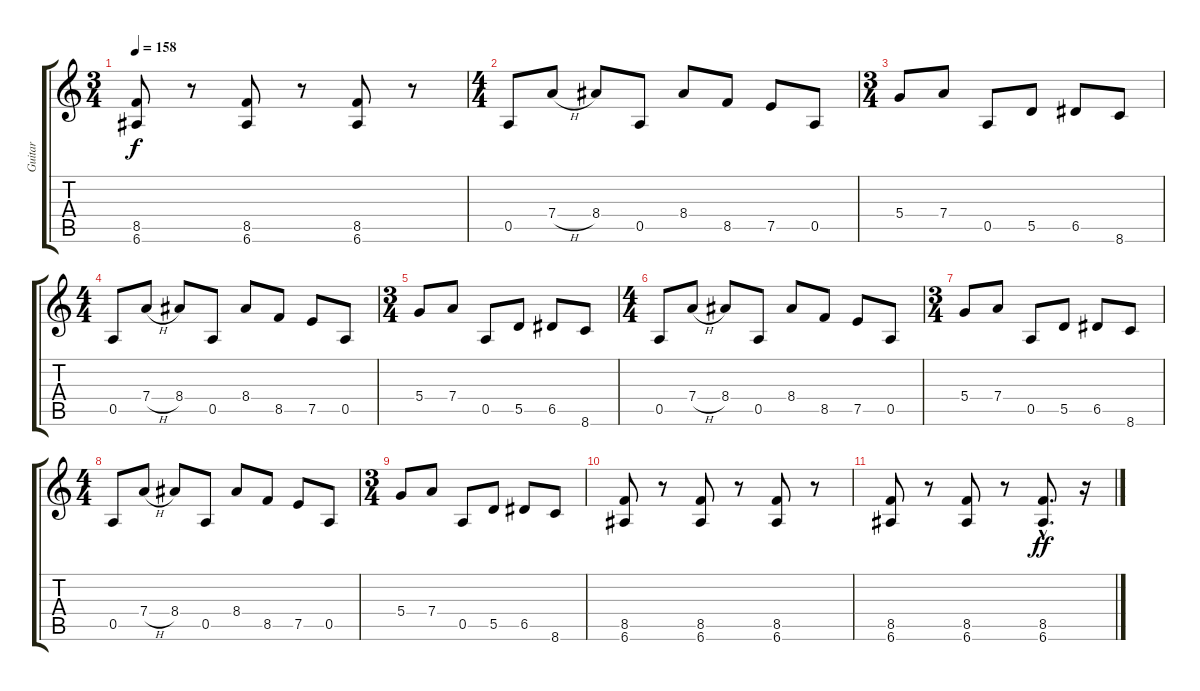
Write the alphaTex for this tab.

\track ("Guitar" "Guitar") {instrument overdrivenguitar}
\staff {score tabs}
\tuning (E4 B3 G3 D3 A2 E2) {hide}
\ts (3 4)
\tempo 158
\clef g2
\ks c
(8.5 6.6).8{dy f} r.8 (8.5 6.6).8 r.8 (8.5 6.6).8 r.8 |
\ts (4 4)
0.5.8 7.4{h}.8 8.4.8 0.5.8 8.4.8 8.5.8 7.5.8 0.5.8 |
\ts (3 4)
5.4.8 7.4.8 0.5.8 5.5.8 6.5.8 8.6.8 |
\ts (4 4)
0.5.8 7.4{h}.8 8.4.8 0.5.8 8.4.8 8.5.8 7.5.8 0.5.8 |
\ts (3 4)
5.4.8 7.4.8 0.5.8 5.5.8 6.5.8 8.6.8 |
\ts (4 4)
0.5.8 7.4{h}.8 8.4.8 0.5.8 8.4.8 8.5.8 7.5.8 0.5.8 |
\ts (3 4)
5.4.8 7.4.8 0.5.8 5.5.8 6.5.8 8.6.8 |
\ts (4 4)
0.5.8 7.4{h}.8 8.4.8 0.5.8 8.4.8 8.5.8 7.5.8 0.5.8 |
\ts (3 4)
5.4.8 7.4.8 0.5.8 5.5.8 6.5.8 8.6.8 |
(8.5 6.6).8 r.8 (8.5 6.6).8 r.8 (8.5 6.6).8 r.8 |
(8.5 6.6).8 r.8 (8.5 6.6).8 r.8 (8.5{hac} 6.6{hac}).8{d dy ff} r.16
